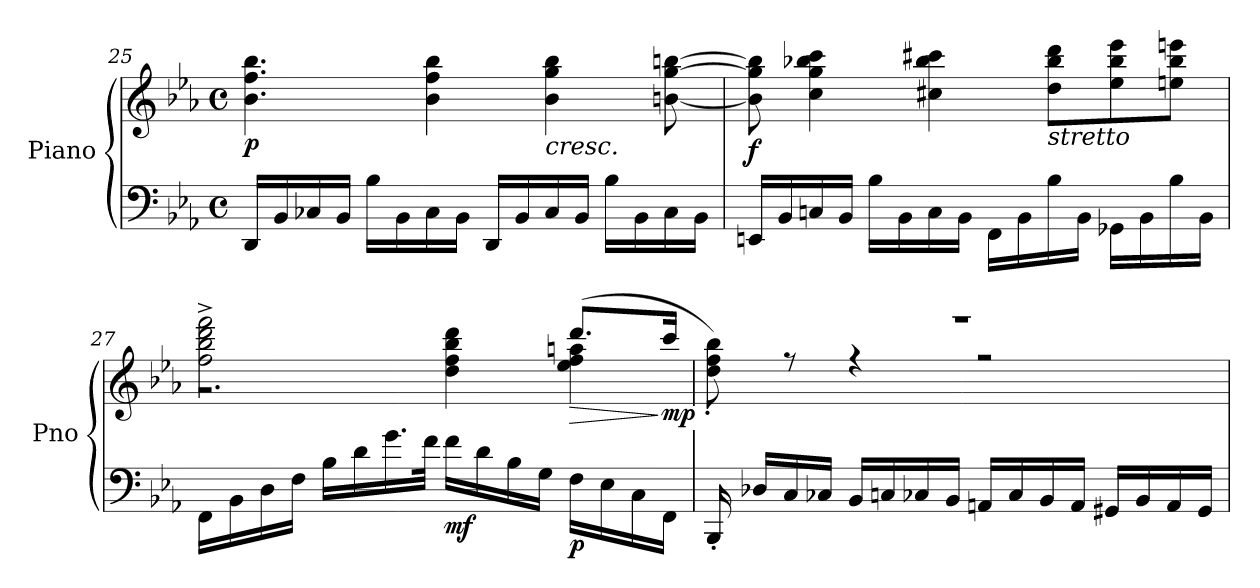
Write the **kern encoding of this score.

**kern	**kern	**dynam
*part1	*part1	*part1
*staff2	*staff1	*staff1/2
*I"Piano	*	*
*I'Pno	*	*
!!LO:LB:g=z
*clefF4	*clefG2	*
*k[b-e-a-]	*k[b-e-a-]	*
*M4/4	*M4/4	*
*met(c)	*met(c)	*
=25	=25	=25
!	!	!LO:DY:b
16DD/LL	4.b-\ 4.ff\ 4.bb-\	p
16BB-/	.	.
16C-X/	.	.
16BB-/JJ	.	.
16B-\LL	.	.
16BB-\	.	.
16C-\	4b-\ 4ff\ 4bb-\	.
16BB-\JJ	.	.
16DD/LL	.	.
16BB-/	.	.
!	!LO:TX:b:i:t=cresc.	!
16C-/	4b-\ 4gg\ 4bb-\	.
16BB-/JJ	.	.
16B-\LL	.	.
16BB-\	.	.
16C-\	[8bn\ [8gg\ [8bbn\	.
16BB-\JJ	.	.
=26	=26	=26
!	!	!LO:DY:b
16EEn/LL	8b\] 8gg\] 8bb\]	f
16BB-/	.	.
16Cn/	4cc\ 4gg\ 4bb-X\ 4ccc\	.
16BB-/JJ	.	.
16B-\LL	.	.
16BB-\	.	.
16C\	4cc#X\ 4bb-\ 4ccc#X\	.
16BB-\JJ	.	.
16FF\LL	.	.
16BB-\	.	.
!	!LO:TX:b:i:t=stretto	!
16B-\	8dd\ 8bb-\ 8ddd\L	.
16BB-\JJ	.	.
16GG-X\LL	8ee-\ 8bb-\ 8eee-\	.
16BB-\	.	.
16B-\	8een\ 8bb-\ 8eeen\J	.
16BB-\JJ	.	.
=27	=27	=27
*	*^	*
!	!	!	!LO:DY:b=2
!	!	!	!LO:DY:n=1:b
16FF\LL	2ff\^ 2bb-\^ 2ddd\^ 2fff\^	2.rg	p fz
16BB-\	.	.	.
16D\	.	.	.
16F\JJ	.	.	.
16B-\LL	.	.	.
16d\	.	.	.
16.g\	.	.	.
32f\JJk	.	.	.
!	!	!	!LO:DY:n=2:b=2
16f\LL	4dd\ 4ff\ 4bb-\ 4ddd\	.	mf
16d\	.	.	.
16B-\	.	.	.
16G\JJ	.	.	.
!	!	!	!LO:HP:b
!	!	!	!LO:DY:n=3:b=2
16F\LL	4ee-\ 4ff\ 4aan\	(>8.ddd/L	> p
16E-\	.	.	.
16C\	.	.	.
!	!	!	!LO:DY:n=4:b
16FF\JJ	.	16ccc/Jk	] mp
!!LO:LB:g=z	!!
=28	=28	=28	=28
16BBB-'/	1r	8dd\' 8ff\' 8bb-\')	.
16D-X/LL	.	.	.
16C/	.	8rff	.
16C-X/JJ	.	.	.
16BB-/LL	.	4rff	.
16Cn/	.	.	.
16C-X/	.	.	.
16BB-/JJ	.	.	.
16AAn/LL	.	2rff	.
16C-/	.	.	.
16BB-/	.	.	.
16AA/JJ	.	.	.
16GG#X/LL	.	.	.
16BB-/	.	.	.
16AA/	.	.	.
16GG#/JJ	.	.	.
*	*v	*v	*
=	=	=
*-	*-	*-
